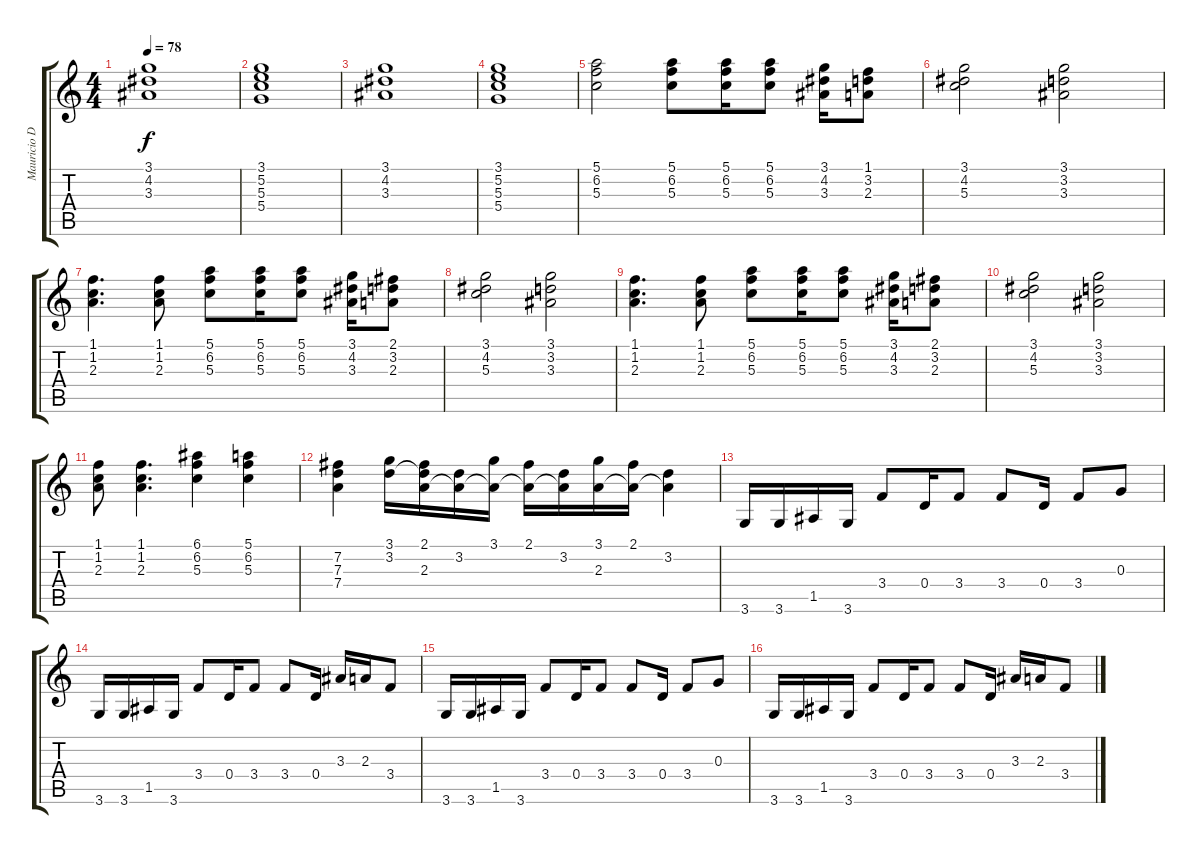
\track ("Mauricio Durán" "Mauricio D") {instrument overdrivenguitar}
\staff {score tabs}
\tuning (E4 B3 G3 D3 A2 E2) {hide}
\ts (4 4)
\tempo 78
\clef g2
\ks c
(3.1 4.2 3.3).1{dy f} |
(3.1 5.2 5.3 5.4).1 |
(3.1 4.2 3.3).1 |
(3.1 5.2 5.3 5.4).1 |
(5.1 6.2 5.3).2{volume 11 balance 4} (5.1 6.2 5.3).8 (5.1 6.2 5.3).16 (5.1 6.2 5.3).8 (3.1 4.2 3.3).16 (1.1 3.2 2.3).8 |
(3.1 4.2 5.3).2{volume 13 balance 3} (3.1 3.2 3.3).2 |
(1.1 1.2 2.3).4{d} (1.1 1.2 2.3).8 (5.1 6.2 5.3).8 (5.1 6.2 5.3).16 (5.1 6.2 5.3).8 (3.1 4.2 3.3).16 (2.1 3.2 2.3).8 |
(3.1 4.2 5.3).2 (3.1 3.2 3.3).2 |
(1.1 1.2 2.3).4{d} (1.1 1.2 2.3).8 (5.1 6.2 5.3).8 (5.1 6.2 5.3).16 (5.1 6.2 5.3).8 (3.1 4.2 3.3).16 (2.1 3.2 2.3).8 |
(3.1 4.2 5.3).2 (3.1 3.2 3.3).2 |
(1.1 1.2 2.3).8 (1.1 1.2 2.3).4{d} (6.1 6.2 5.3).4 (5.1 6.2 5.3).4 |
(7.2 7.3 7.4).4 (3.1 3.2).16 (2.1 3.2{t} 2.3).16 (3.2 2.3{t}).16 (3.1 2.3{t}).16 (2.1 2.3{t}).16 (3.2 2.3{t}).16 (3.1 2.3).16 (2.1 2.3{t}).16 (3.2 2.3{t}).4 |
3.6.16{volume 14 balance 8} 3.6.16 1.5.16 3.6.16 3.4.8 0.4.16 3.4.8 3.4.8 0.4.16 3.4.8 0.3.8 |
3.6.16{balance 12} 3.6.16 1.5.16 3.6.16 3.4.8 0.4.16 3.4.8 3.4.8 0.4.16 3.3.16 2.3.16 3.4.8 |
3.6.16{balance 4} 3.6.16 1.5.16 3.6.16 3.4.8 0.4.16 3.4.8 3.4.8 0.4.16 3.4.8 0.3.8 |
3.6.16{balance 8} 3.6.16 1.5.16 3.6.16 3.4.8 0.4.16 3.4.8 3.4.8 0.4.16 3.3.16 2.3.16 3.4.8
